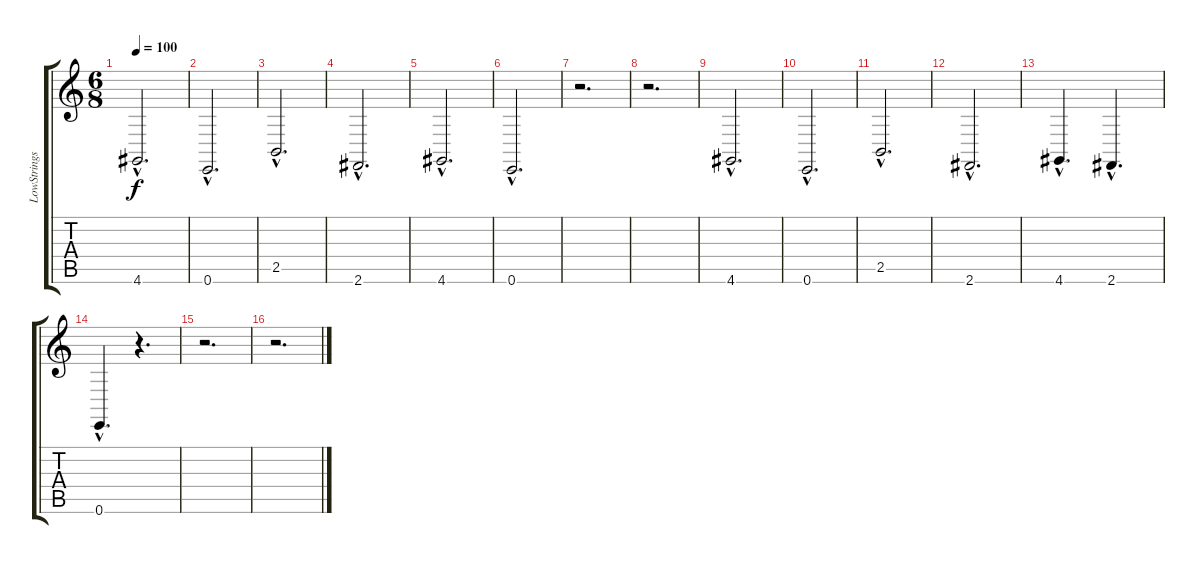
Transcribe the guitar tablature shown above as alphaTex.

\track ("LowStrings" "LowStrings") {instrument stringensemble1}
\staff {score tabs}
\tuning (E4 B3 G3 D3 A2 E2) {hide}
\ts (6 8)
\tempo 100
\clef g2
\ks c
4.6{hac}.2{d dy f instrument stringensemble1} |
0.6{hac}.2{d} |
2.5{hac}.2{d} |
2.6{hac}.2{d} |
4.6{hac}.2{d} |
0.6{hac}.2{d} |
r.2{d} |
r.2{d} |
4.6{hac}.2{d} |
0.6{hac}.2{d} |
2.5{hac}.2{d} |
2.6{hac}.2{d} |
4.6{hac}.4{d} 2.6{hac}.4{d} |
0.6{hac}.4{d} r.4{d} |
r.2{d} |
r.2{d}
